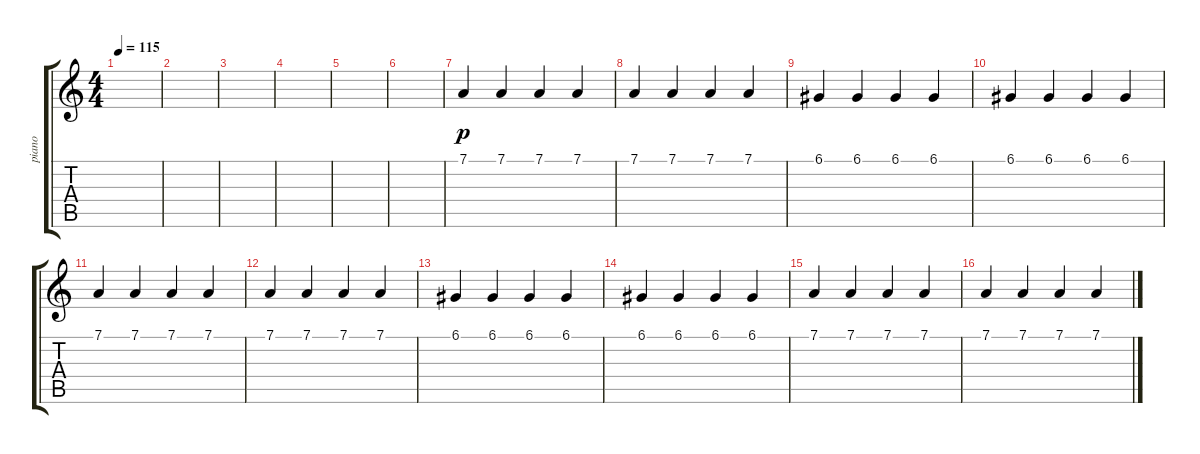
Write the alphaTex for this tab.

\track ("piano" "piano") {instrument acousticgrandpiano}
\staff {score tabs}
\tuning (D4 A3 F3 C3 G2 C2) {hide}
\ts (4 4)
\tempo 115
\clef g2
\ks c
|
|
|
|
|
|
7.1.4{dy p} 7.1.4 7.1.4 7.1.4 |
7.1.4 7.1.4 7.1.4 7.1.4 |
6.1.4 6.1.4 6.1.4 6.1.4 |
6.1.4 6.1.4 6.1.4 6.1.4 |
7.1.4 7.1.4 7.1.4 7.1.4 |
7.1.4 7.1.4 7.1.4 7.1.4 |
6.1.4 6.1.4 6.1.4 6.1.4 |
6.1.4 6.1.4 6.1.4 6.1.4 |
7.1.4 7.1.4 7.1.4 7.1.4 |
7.1.4 7.1.4 7.1.4 7.1.4
